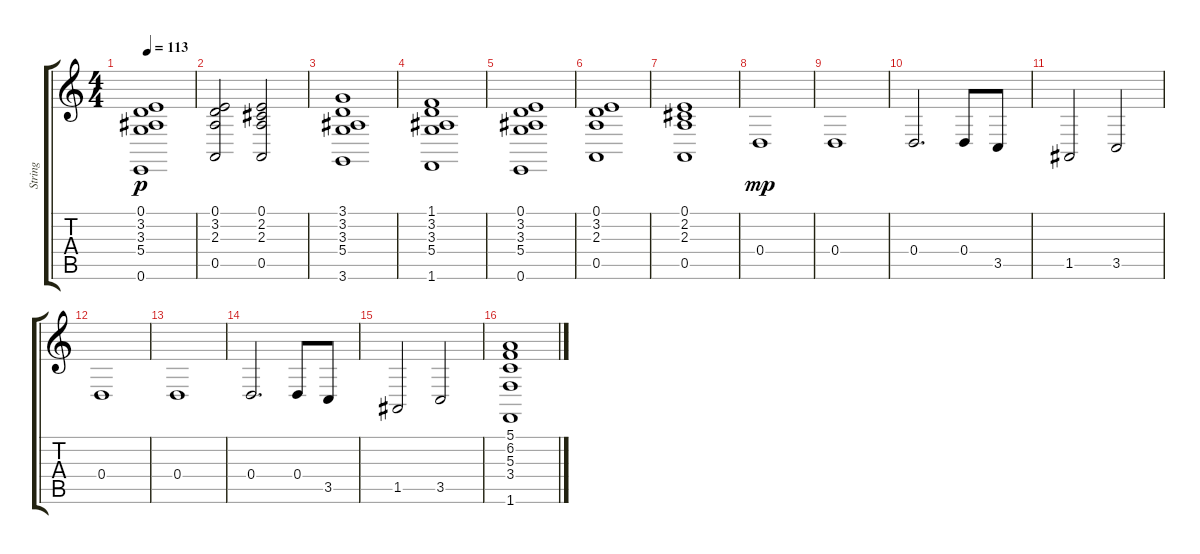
\track ("String" "String") {instrument stringensemble1}
\staff {score tabs}
\tuning (E4 B3 G3 D3 A2 E2) {hide}
\ts (4 4)
\tempo 113
\clef g2
\ks c
(0.1 3.2 3.3 5.4 0.6).1{dy p} |
(0.1 3.2 2.3 0.5).2 (0.1 2.2 2.3 0.5).2 |
(3.1 3.2 3.3 5.4 3.6).1 |
(1.1 3.2 3.3 5.4 1.6).1 |
(0.1 3.2 3.3 5.4 0.6).1 |
(0.1 3.2 2.3 0.5).1 |
(0.1 2.2 2.3 0.5).1 |
0.4.1{dy mp} |
0.4.1 |
0.4.2{d} 0.4.8 3.5.8 |
1.5.2 3.5.2 |
0.4.1 |
0.4.1 |
0.4.2{d} 0.4.8 3.5.8 |
1.5.2 3.5.2 |
(5.1 6.2 5.3 3.4 1.6).1
